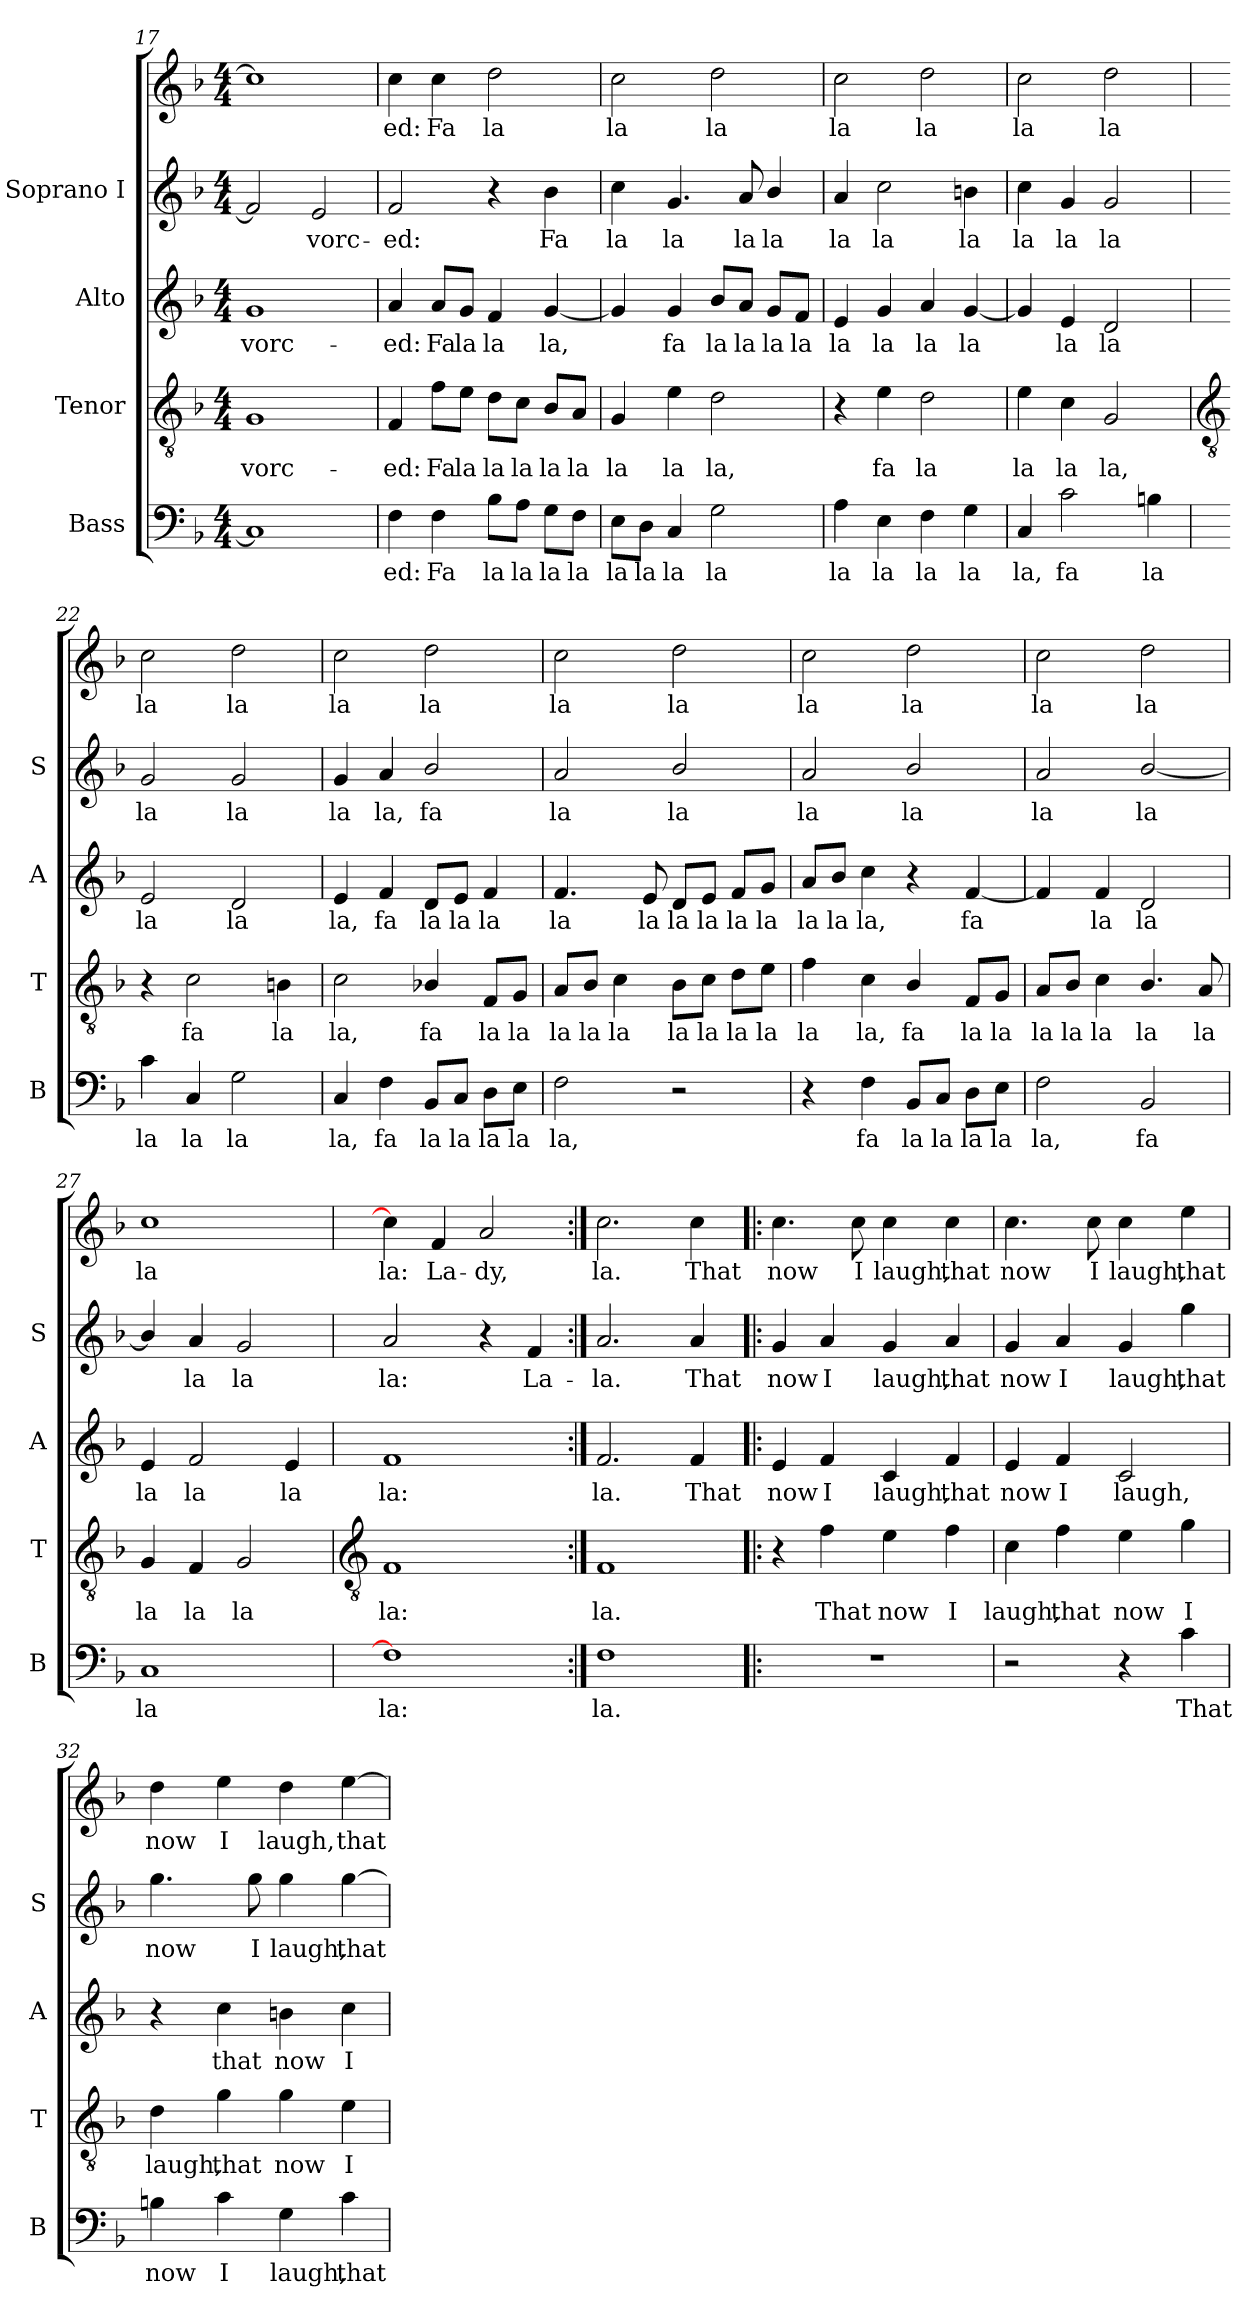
**kern	**text	**kern	**text	**kern	**text	**kern	**text	**kern	**text
*part4	*part4	*part3	*part3	*part2	*part2	*part1	*part1	*part1	*part1
*staff5	*staff5	*staff4	*staff4	*staff3	*staff3	*staff2	*staff2	*staff1	*staff1
*I"Bass	*	*I"Tenor	*	*I"Alto	*	*I"Soprano I	*	*	*
*I'B	*	*I'T	*	*I'A	*	*I'S	*	*	*
*clefF4	*	*clefGv2	*	*clefG2	*	*clefG2	*	*clefG2	*
*k[b-]	*	*k[b-]	*	*k[b-]	*	*k[b-]	*	*k[b-]	*
*F:	*	*F:	*	*F:	*	*F:	*	*F:	*
*M4/4	*	*M4/4	*	*M4/4	*	*M4/4	*	*M4/4	*
=17	=17	=17	=17	=17	=17	=17	=17	=17	=17
!	!	!	!LO:LY:b	!	!LO:LY:b	!	!	!	!
1C]	.	1G	-vorc-	1g	vorc-	2f]	.	1cc]	.
!	!	!	!	!	!	!	!LO:LY:b	!	!
.	.	.	.	.	.	2e	vorc-	.	.
=18	=18	=18	=18	=18	=18	=18	=18	=18	=18
!	!LO:LY:b	!	!LO:LY:b	!	!LO:LY:b	!	!LO:LY:b	!	!LO:LY:b
4F	ed:	4F	-ed:	4a	-ed:	2f	ed:	4cc	-ed:
!	!LO:LY:b	!	!LO:LY:b	!	!LO:LY:b	!	!	!	!LO:LY:b
4F	Fa	8f\L	Fa	8a/L	Fa	.	.	4cc	Fa
!	!	!	!LO:LY:b	!	!LO:LY:b	!	!	!	!
.	.	8e\J	la	8g/J	la	.	.	.	.
!	!LO:LY:b	!	!LO:LY:b	!	!LO:LY:b	!	!	!	!LO:LY:b
8B-\L	la	8d\L	la	4f	la	4r	.	2dd	la
!	!LO:LY:b	!	!LO:LY:b	!	!	!	!	!	!
8A\J	la	8c\J	la	.	.	.	.	.	.
!	!LO:LY:b	!	!LO:LY:b	!	!LO:LY:b	!	!LO:LY:b	!	!
8G\L	la	8B-/L	la	[4g	la,	4b-	Fa	.	.
!	!LO:LY:b	!	!LO:LY:b	!	!	!	!	!	!
8F\J	la	8A/J	la	.	.	.	.	.	.
=19	=19	=19	=19	=19	=19	=19	=19	=19	=19
!	!LO:LY:b	!	!LO:LY:b	!	!	!	!LO:LY:b	!	!LO:LY:b
8E\L	la	4G	la	4g]	.	4cc	la	2cc	la
!	!LO:LY:b	!	!	!	!	!	!	!	!
8D\J	la	.	.	.	.	.	.	.	.
!	!LO:LY:b	!	!LO:LY:b	!	!LO:LY:b	!	!LO:LY:b	!	!
4C	la	4e	la	4g	fa	4.g	la	.	.
!	!LO:LY:b	!	!LO:LY:b	!	!LO:LY:b	!	!	!	!LO:LY:b
2G	la	2d	la,	8b-/L	la	.	.	2dd	la
!	!	!	!	!	!LO:LY:b	!	!LO:LY:b	!	!
.	.	.	.	8a/J	la	8a	la	.	.
!	!	!	!	!	!LO:LY:b	!	!LO:LY:b	!	!
.	.	.	.	8g/L	la	4b-/	la	.	.
!	!	!	!	!	!LO:LY:b	!	!	!	!
.	.	.	.	8f/J	la	.	.	.	.
=20	=20	=20	=20	=20	=20	=20	=20	=20	=20
!	!LO:LY:b	!	!	!	!LO:LY:b	!	!LO:LY:b	!	!LO:LY:b
4A	la	4r	.	4e	la	4a	la	2cc	la
!	!LO:LY:b	!	!LO:LY:b	!	!LO:LY:b	!	!LO:LY:b	!	!
4E	la	4e	fa	4g	la	2cc	la	.	.
!	!LO:LY:b	!	!LO:LY:b	!	!LO:LY:b	!	!	!	!LO:LY:b
4F	la	2d	la	4a	la	.	.	2dd	la
!	!LO:LY:b	!	!	!	!LO:LY:b	!	!LO:LY:b	!	!
4G	la	.	.	[4g	la	4bn	la	.	.
=21	=21	=21	=21	=21	=21	=21	=21	=21	=21
!	!LO:LY:b	!	!LO:LY:b	!	!	!	!LO:LY:b	!	!LO:LY:b
4C	la,	4e	la	4g]	.	4cc	la	2cc	la
!	!LO:LY:b	!	!LO:LY:b	!	!LO:LY:b	!	!LO:LY:b	!	!
2c	fa	4c	la	4e	la	4g	la	.	.
!	!	!	!LO:LY:b	!	!LO:LY:b	!	!LO:LY:b	!	!LO:LY:b
.	.	2G	la,	2d	la	2g	la	2dd	la
!	!LO:LY:b	!	!	!	!	!	!	!	!
4Bn	la	.	.	.	.	.	.	.	.
!!LO:LB:g=z
=22	=22	=22	=22	=22	=22	=22	=22	=22	=22
*	*	*clefGv2	*	*	*	*	*	*	*
!	!LO:LY:b	!	!	!	!LO:LY:b	!	!LO:LY:b	!	!LO:LY:b
4c	la	4r	.	2e	la	2g	la	2cc	la
!	!LO:LY:b	!	!LO:LY:b	!	!	!	!	!	!
4C	la	2c	fa	.	.	.	.	.	.
!	!LO:LY:b	!	!	!	!LO:LY:b	!	!LO:LY:b	!	!LO:LY:b
2G	la	.	.	2d	la	2g	la	2dd	la
!	!	!	!LO:LY:b	!	!	!	!	!	!
.	.	4Bn	la	.	.	.	.	.	.
=23	=23	=23	=23	=23	=23	=23	=23	=23	=23
!	!LO:LY:b	!	!LO:LY:b	!	!LO:LY:b	!	!LO:LY:b	!	!LO:LY:b
4C	la,	2c	la,	4e	la,	4g	la	2cc	la
!	!LO:LY:b	!	!	!	!LO:LY:b	!	!LO:LY:b	!	!
4F	fa	.	.	4f	fa	4a	la,	.	.
!	!LO:LY:b	!	!LO:LY:b	!	!LO:LY:b	!	!LO:LY:b	!	!LO:LY:b
8BB-/L	la	4B-X/	fa	8d/L	la	2b-/	fa	2dd	la
!	!LO:LY:b	!	!	!	!LO:LY:b	!	!	!	!
8C/J	la	.	.	8e/J	la	.	.	.	.
!	!LO:LY:b	!	!LO:LY:b	!	!LO:LY:b	!	!	!	!
8D\L	la	8F/L	la	4f	la	.	.	.	.
!	!LO:LY:b	!	!LO:LY:b	!	!	!	!	!	!
8E\J	la	8G/J	la	.	.	.	.	.	.
=24	=24	=24	=24	=24	=24	=24	=24	=24	=24
!	!LO:LY:b	!	!LO:LY:b	!	!LO:LY:b	!	!LO:LY:b	!	!LO:LY:b
2F	la,	8A/L	la	4.f	la	2a	la	2cc	la
!	!	!	!LO:LY:b	!	!	!	!	!	!
.	.	8B-/J	la	.	.	.	.	.	.
!	!	!	!LO:LY:b	!	!	!	!	!	!
.	.	4c	la	.	.	.	.	.	.
!	!	!	!	!	!LO:LY:b	!	!	!	!
.	.	.	.	8e	la	.	.	.	.
!	!	!	!LO:LY:b	!	!LO:LY:b	!	!LO:LY:b	!	!LO:LY:b
2r	.	8B-\L	la	8d/L	la	2b-/	la	2dd	la
!	!	!	!LO:LY:b	!	!LO:LY:b	!	!	!	!
.	.	8c\J	la	8e/J	la	.	.	.	.
!	!	!	!LO:LY:b	!	!LO:LY:b	!	!	!	!
.	.	8d\L	la	8f/L	la	.	.	.	.
!	!	!	!LO:LY:b	!	!LO:LY:b	!	!	!	!
.	.	8e\J	la	8g/J	la	.	.	.	.
=25	=25	=25	=25	=25	=25	=25	=25	=25	=25
!	!	!	!LO:LY:b	!	!LO:LY:b	!	!LO:LY:b	!	!LO:LY:b
4r	.	4f	la	8a/L	la	2a	la	2cc	la
!	!	!	!	!	!LO:LY:b	!	!	!	!
.	.	.	.	8b-/J	la	.	.	.	.
!	!LO:LY:b	!	!LO:LY:b	!	!LO:LY:b	!	!	!	!
4F	fa	4c	la,	4cc	la,	.	.	.	.
!	!LO:LY:b	!	!LO:LY:b	!	!	!	!LO:LY:b	!	!LO:LY:b
8BB-/L	la	4B-/	fa	4r	.	2b-/	la	2dd	la
!	!LO:LY:b	!	!	!	!	!	!	!	!
8C/J	la	.	.	.	.	.	.	.	.
!	!LO:LY:b	!	!LO:LY:b	!	!LO:LY:b	!	!	!	!
8D\L	la	8F/L	la	[4f	fa	.	.	.	.
!	!LO:LY:b	!	!LO:LY:b	!	!	!	!	!	!
8E\J	la	8G/J	la	.	.	.	.	.	.
=26	=26	=26	=26	=26	=26	=26	=26	=26	=26
!	!LO:LY:b	!	!LO:LY:b	!	!	!	!LO:LY:b	!	!LO:LY:b
2F	la,	8A/L	la	4f]	.	2a	la	2cc	la
!	!	!	!LO:LY:b	!	!	!	!	!	!
.	.	8B-/J	la	.	.	.	.	.	.
!	!	!	!LO:LY:b	!	!LO:LY:b	!	!	!	!
.	.	4c	la	4f	la	.	.	.	.
!	!LO:LY:b	!	!LO:LY:b	!	!LO:LY:b	!	!LO:LY:b	!	!LO:LY:b
2BB-	fa	4.B-/	la	2d	la	[2b-/	la	2dd	la
!	!	!	!LO:LY:b	!	!	!	!	!	!
.	.	8A	la	.	.	.	.	.	.
=27	=27	=27	=27	=27	=27	=27	=27	=27	=27
!	!LO:LY:b	!	!LO:LY:b	!	!LO:LY:b	!	!	!	!LO:LY:b
1C	la	4G	la	4e	la	4b-/]	.	1cc	la
!	!	!	!LO:LY:b	!	!LO:LY:b	!	!LO:LY:b	!	!
.	.	4F	la	2f	la	4a	la	.	.
!	!	!	!LO:LY:b	!	!	!	!LO:LY:b	!	!
.	.	2G	la	.	.	2g	la	.	.
!	!	!	!	!	!LO:LY:b	!	!	!	!
.	.	.	.	4e	la	.	.	.	.
!!LO:LB:g=z
=28	=28	=28	=28	=28	=28	=28	=28	=28	=28
*	*	*clefGv2	*	*	*	*	*	*	*
!	!LO:LY:b	!	!LO:LY:b	!	!LO:LY:b	!	!LO:LY:b	!	!LO:LY:b
1F]	la:	1F	la:	1f	la:	2a	la:	4cc]	la:
!	!	!	!	!	!	!	!	!	!LO:LY:b
.	.	.	.	.	.	.	.	4f	La-
!	!	!	!	!	!	!	!	!	!LO:LY:b
.	.	.	.	.	.	4r	.	2a	-dy,
!	!	!	!	!	!	!	!LO:LY:b	!	!
.	.	.	.	.	.	4f	La-	.	.
=29:|!	=29:|!	=29:|!	=29:|!	=29:|!	=29:|!	=29:|!	=29:|!	=29:|!	=29:|!
!	!LO:LY:b	!	!LO:LY:b	!	!LO:LY:b	!	!LO:LY:b	!	!LO:LY:b
1F	la.	1F	la.	2.f	la.	2.a	la.	2.cc	la.
!	!	!	!	!	!LO:LY:b	!	!LO:LY:b	!	!LO:LY:b
.	.	.	.	4f	That	4a	That	4cc	That
=30!|:	=30!|:	=30!|:	=30!|:	=30!|:	=30!|:	=30!|:	=30!|:	=30!|:	=30!|:
!	!	!	!	!	!LO:LY:b	!	!LO:LY:b	!	!LO:LY:b
1r	.	4r	.	4e	now	4g	now	4.cc	now
!	!	!	!LO:LY:b	!	!LO:LY:b	!	!LO:LY:b	!	!
.	.	4f	That	4f	I	4a	I	.	.
!	!	!	!	!	!	!	!	!	!LO:LY:b
.	.	.	.	.	.	.	.	8cc	I
!	!	!	!LO:LY:b	!	!LO:LY:b	!	!LO:LY:b	!	!LO:LY:b
.	.	4e	now	4c	laugh,	4g	laugh,	4cc	laugh,
!	!	!	!LO:LY:b	!	!LO:LY:b	!	!LO:LY:b	!	!LO:LY:b
.	.	4f	I	4f	that	4a	that	4cc	that
=31	=31	=31	=31	=31	=31	=31	=31	=31	=31
!	!	!	!LO:LY:b	!	!LO:LY:b	!	!LO:LY:b	!	!LO:LY:b
2r	.	4c	laugh,	4e	now	4g	now	4.cc	now
!	!	!	!LO:LY:b	!	!LO:LY:b	!	!LO:LY:b	!	!
.	.	4f	that	4f	I	4a	I	.	.
!	!	!	!	!	!	!	!	!	!LO:LY:b
.	.	.	.	.	.	.	.	8cc	I
!	!	!	!LO:LY:b	!	!LO:LY:b	!	!LO:LY:b	!	!LO:LY:b
4r	.	4e	now	2c	laugh,	4g	laugh,	4cc	laugh,
!	!LO:LY:b	!	!LO:LY:b	!	!	!	!LO:LY:b	!	!LO:LY:b
4c	That	4g	I	.	.	4gg	that	4ee	that
=32	=32	=32	=32	=32	=32	=32	=32	=32	=32
!	!LO:LY:b	!	!LO:LY:b	!	!	!	!LO:LY:b	!	!LO:LY:b
4Bn	now	4d	laugh,	4r	.	4.gg	now	4dd	now
!	!LO:LY:b	!	!LO:LY:b	!	!LO:LY:b	!	!	!	!LO:LY:b
4c	I	4g	that	4cc	that	.	.	4ee	I
!	!	!	!	!	!	!	!LO:LY:b	!	!
.	.	.	.	.	.	8gg	I	.	.
!	!LO:LY:b	!	!LO:LY:b	!	!LO:LY:b	!	!LO:LY:b	!	!LO:LY:b
4G	laugh,	4g	now	4bn	now	4gg	laugh,	4dd	laugh,
!	!LO:LY:b	!	!LO:LY:b	!	!LO:LY:b	!	!LO:LY:b	!	!LO:LY:b
4c	that	4e	I	4cc	I	[4gg	that	[4ee	that
=	=	=	=	=	=	=	=	=	=
*-	*-	*-	*-	*-	*-	*-	*-	*-	*-
